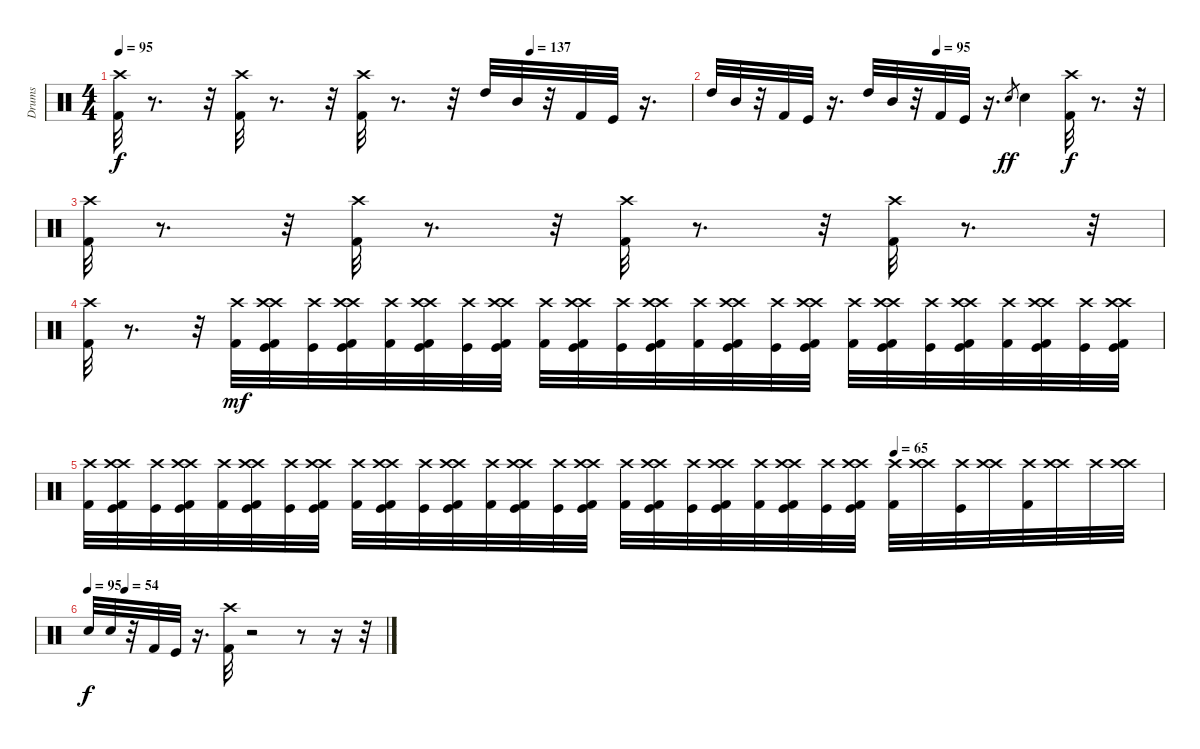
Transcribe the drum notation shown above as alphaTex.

\track ("Drums" "Drums") {instrument percussion}
\staff {score}
\articulation defaults
\ts (4 4)
\tempo 95
\tempo (137 0.71875)
\clef neutral
\ks c
("Crash high (hit)" "Kick (hit) 2").32{dy f} r.8{d} r.32 ("Crash high (hit)" "Kick (hit) 2").32 r.8{d} r.32 ("Kick (hit) 2" "Crash high (hit)").32 r.8{d} r.32 "High Tom (hit)".32 "Mid Tom (hit)".32 r.32 "Kick (hit) 2".32 "Kick (hit)".32 r.16{d} |
\tempo (95 0.5)
"High Tom (hit)".32 "Mid Tom (hit)".32 r.32 "Kick (hit) 2".32 "Kick (hit)".32 r.16{d} "High Tom (hit)".32 "Mid Tom (hit)".32 r.32 "Kick (hit) 2".32 "Kick (hit)".32 r.16{d} "Snare (hit) 2".8{gr dy ff} "Snare (hit) 2".4 ("Kick (hit) 2" "Crash high (hit)").32{dy f} r.8{d} r.32 |
("Kick (hit) 2" "Crash high (hit)").32 r.8{d} r.32 ("Kick (hit) 2" "Crash high (hit)").32 r.8{d} r.32 ("Kick (hit) 2" "Crash high (hit)").32 r.8{d} r.32 ("Kick (hit) 2" "Crash high (hit)").32 r.8{d} r.32 |
("Kick (hit) 2" "Crash high (hit)").32 r.8{d} r.32 ("Kick (hit) 2" "Crash high (hit)").32{dy mf} ("Kick (hit)" "Crash high (hit)" "Kick (hit) 2" "Crash high (hit)").32 ("Kick (hit)" "Crash high (hit)").32 ("Kick (hit) 2" "Crash high (hit)" "Kick (hit)" "Crash high (hit)").32 ("Kick (hit) 2" "Crash high (hit)").32 ("Kick (hit)" "Crash high (hit)" "Kick (hit) 2" "Crash high (hit)").32 ("Kick (hit)" "Crash high (hit)").32 ("Kick (hit) 2" "Crash high (hit)" "Kick (hit)" "Crash high (hit)").32 ("Crash high (hit)" "Kick (hit) 2").32 ("Kick (hit)" "Crash high (hit)" "Crash high (hit)" "Kick (hit) 2").32 ("Kick (hit)" "Crash high (hit)").32 ("Crash high (hit)" "Kick (hit) 2" "Kick (hit)" "Crash high (hit)").32 ("Crash high (hit)" "Kick (hit) 2").32 ("Kick (hit)" "Crash high (hit)" "Crash high (hit)" "Kick (hit) 2").32 ("Kick (hit)" "Crash high (hit)").32 ("Crash high (hit)" "Kick (hit) 2" "Kick (hit)" "Crash high (hit)").32 ("Crash high (hit)" "Kick (hit) 2").32 ("Kick (hit)" "Crash high (hit)" "Crash high (hit)" "Kick (hit) 2").32 ("Kick (hit)" "Crash high (hit)").32 ("Crash high (hit)" "Kick (hit) 2" "Kick (hit)" "Crash high (hit)").32 ("Crash high (hit)" "Kick (hit) 2").32 ("Kick (hit)" "Crash high (hit)" "Crash high (hit)" "Kick (hit) 2").32 ("Kick (hit)" "Crash high (hit)").32 ("Crash high (hit)" "Kick (hit) 2" "Kick (hit)" "Crash high (hit)").32 |
\tempo (65 0.75)
("Crash high (hit)" "Kick (hit) 2").32 ("Kick (hit)" "Crash high (hit)" "Crash high (hit)" "Kick (hit) 2").32 ("Kick (hit)" "Crash high (hit)").32 ("Crash high (hit)" "Kick (hit) 2" "Kick (hit)" "Crash high (hit)").32 ("Crash high (hit)" "Kick (hit) 2").32 ("Kick (hit)" "Crash high (hit)" "Crash high (hit)" "Kick (hit) 2").32 ("Kick (hit)" "Crash high (hit)").32 ("Crash high (hit)" "Kick (hit) 2" "Kick (hit)" "Crash high (hit)").32 ("Crash high (hit)" "Kick (hit) 2").32 ("Kick (hit)" "Crash high (hit)" "Crash high (hit)" "Kick (hit) 2").32 ("Kick (hit)" "Crash high (hit)").32 ("Crash high (hit)" "Kick (hit) 2" "Kick (hit)" "Crash high (hit)").32 ("Crash high (hit)" "Kick (hit) 2").32 ("Kick (hit)" "Crash high (hit)" "Crash high (hit)" "Kick (hit) 2").32 ("Kick (hit)" "Crash high (hit)").32 ("Crash high (hit)" "Kick (hit) 2" "Kick (hit)" "Crash high (hit)").32 ("Crash high (hit)" "Kick (hit) 2").32 ("Kick (hit)" "Crash high (hit)" "Crash high (hit)" "Kick (hit) 2").32 ("Kick (hit)" "Crash high (hit)").32 ("Crash high (hit)" "Kick (hit) 2" "Kick (hit)" "Crash high (hit)").32 ("Crash high (hit)" "Kick (hit) 2").32 ("Kick (hit)" "Crash high (hit)" "Crash high (hit)" "Kick (hit) 2").32 ("Kick (hit)" "Crash high (hit)").32 ("Crash high (hit)" "Kick (hit) 2" "Kick (hit)" "Crash high (hit)").32 ("Kick (hit) 2" "Crash high (hit)").32 ("Crash high (hit)" "Crash high (hit)").32 ("Kick (hit)" "Crash high (hit)").32 ("Crash high (hit)" "Crash high (hit)").32 ("Kick (hit) 2" "Crash high (hit)").32 ("Crash high (hit)" "Crash high (hit)").32 "Crash high (hit)".32 ("Crash high (hit)" "Crash high (hit)").32 |
\tempo 95
\tempo (54 0.125)
"Snare (hit) 2".32{dy f} "Snare (hit) 2".32 r.32 "Kick (hit) 2".32 "Kick (hit)".32 r.16{d} ("Crash high (hit)" "Kick (hit) 2").32 r.2 r.8 r.16 r.32
